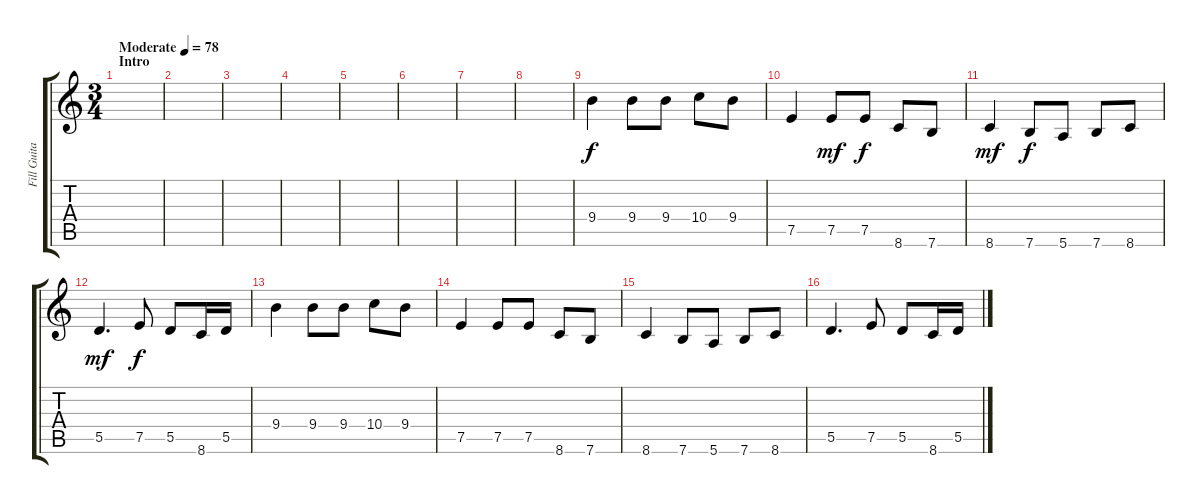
\track ("Fill Guitar" "Fill Guita") {instrument distortionguitar}
\staff {score tabs}
\tuning (E4 B3 G3 D3 A2 E2) {hide}
\ts (3 4)
\section ("" "Intro")
\tempo (78 "Moderate")
\clef g2
\ks c
|
|
|
|
|
|
|
|
9.4.4 9.4.8 9.4.8{dy f} 10.4.8 9.4.8 |
7.5.4 7.5.8{dy mf} 7.5.8{dy f} 8.6.8 7.6.8 |
8.6.4{dy mf} 7.6.8{dy f} 5.6.8 7.6.8 8.6.8 |
5.5.4{d dy mf} 7.5.8{dy f} 5.5.8 8.6.16 5.5.16 |
9.4.4 9.4.8 9.4.8 10.4.8 9.4.8 |
7.5.4 7.5.8 7.5.8 8.6.8 7.6.8 |
8.6.4 7.6.8 5.6.8 7.6.8 8.6.8 |
5.5.4{d} 7.5.8 5.5.8 8.6.16 5.5.16
